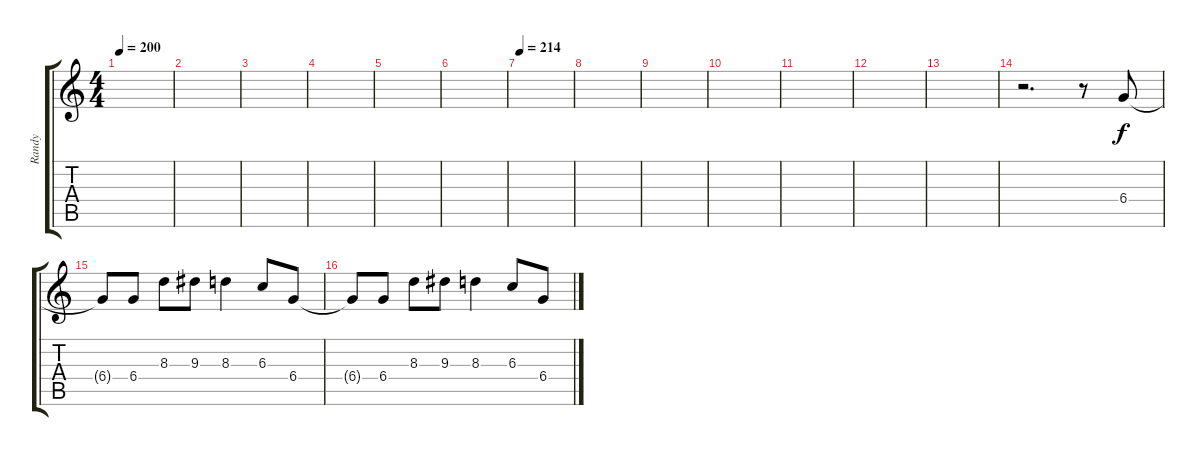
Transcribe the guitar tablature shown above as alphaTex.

\track ("Randy" "Randy") {instrument distortionguitar}
\staff {score tabs}
\tuning (Eb4 Bb3 Gb3 Db3 Ab2 Eb2) {hide}
\ts (4 4)
\tempo 200
\clef g2
\ks c
|
|
|
|
|
|
\tempo 214
|
|
|
|
|
|
|
r.2{d} r.8 6.4.8 |
6.4{t}.8 6.4.8 8.3.8 9.3.8 8.3.4 6.3.8 6.4.8 |
6.4{t}.8 6.4.8 8.3.8 9.3.8 8.3.4 6.3.8 6.4.8
